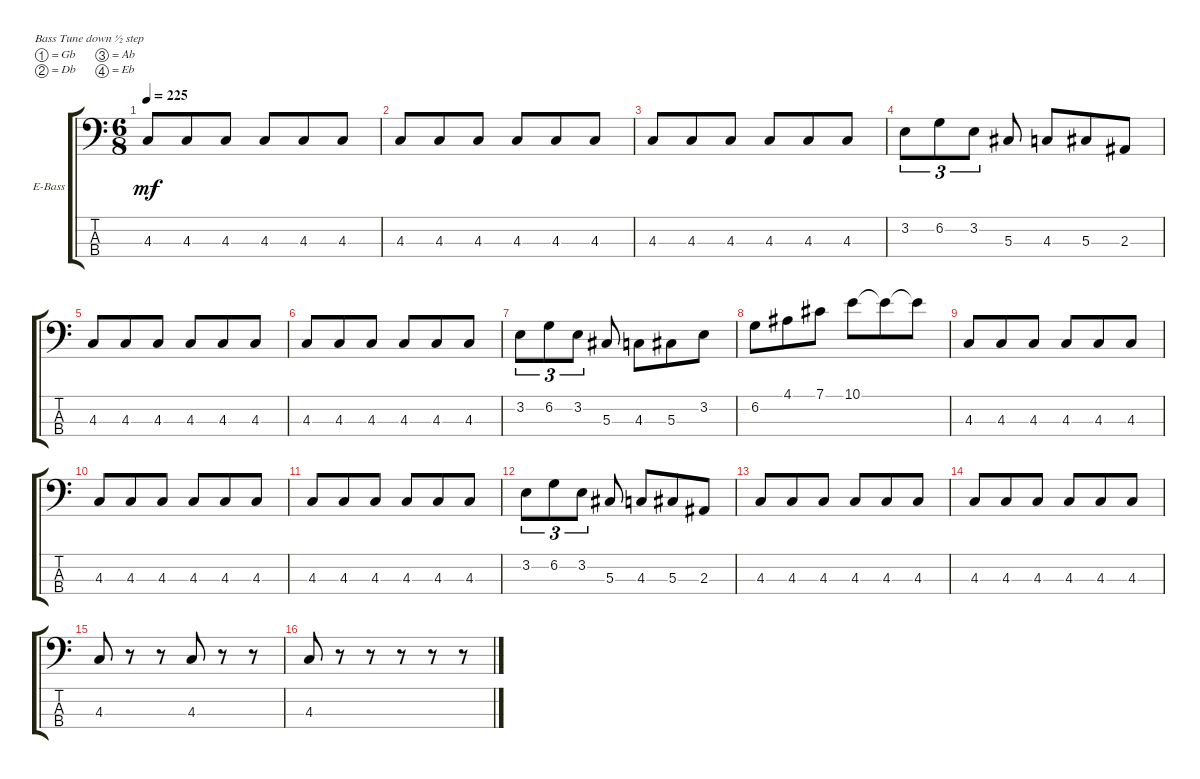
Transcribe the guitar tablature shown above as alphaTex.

\bracketExtendMode groupsimilarinstruments
\firstSystemTrackNameOrientation horizontal
\otherSystemsTrackNameOrientation horizontal
\track ("Electric Bass" "E-Bass") {solo instrument electricbassfinger}
\staff {score tabs}
\tuning (Gb2 Db2 Ab1 Eb1)
\ts (6 8)
\tempo 225
\clef f4
\ks c
4.3.8{dy mf} 4.3.8 4.3.8 4.3.8 4.3.8 4.3.8 |
4.3.8 4.3.8 4.3.8 4.3.8 4.3.8 4.3.8 |
4.3.8 4.3.8 4.3.8 4.3.8 4.3.8 4.3.8 |
3.2.8{tu (3 2)} 6.2.8{tu (3 2)} 3.2.8{tu (3 2)} 5.3.8 4.3.8 5.3.8 2.3.8 |
4.3.8 4.3.8 4.3.8 4.3.8 4.3.8 4.3.8 |
4.3.8 4.3.8 4.3.8 4.3.8 4.3.8 4.3.8 |
3.2.8{tu (3 2)} 6.2.8{tu (3 2)} 3.2.8{tu (3 2)} 5.3.8 4.3.8 5.3.8 3.2.8 |
6.2.8 4.1.8 7.1.8 10.1.8 10.1{t}.8 10.1{t}.8 |
4.3.8 4.3.8 4.3.8 4.3.8 4.3.8 4.3.8 |
4.3.8 4.3.8 4.3.8 4.3.8 4.3.8 4.3.8 |
4.3.8 4.3.8 4.3.8 4.3.8 4.3.8 4.3.8 |
3.2.8{tu (3 2)} 6.2.8{tu (3 2)} 3.2.8{tu (3 2)} 5.3.8 4.3.8 5.3.8 2.3.8 |
4.3.8 4.3.8 4.3.8 4.3.8 4.3.8 4.3.8 |
4.3.8 4.3.8 4.3.8 4.3.8 4.3.8 4.3.8 |
4.3.8 r.8 r.8 4.3.8 r.8 r.8 |
4.3.8 r.8 r.8 r.8 r.8 r.8
